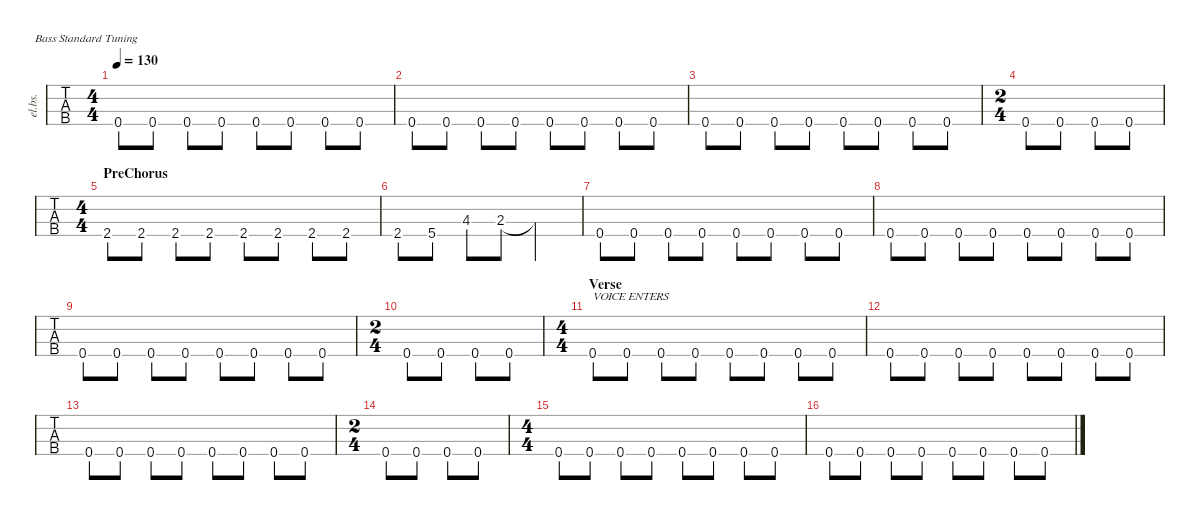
\defaultSystemsLayout 4
\hideDynamics
\bracketExtendMode nobrackets
\otherSystemsTrackNameOrientation horizontal
\track ("Electric Bass" "el.bs.") {instrument electricbassfinger}
\staff {tabs}
\tuning (G2 D2 A1 E1)
\ts (4 4)
\beaming (8 2 2 2 2)
\tempo 130
\clef f4
\ks c
0.4.8{dy mf} 0.4.8 0.4.8 0.4.8 0.4.8 0.4.8 0.4.8 0.4.8 |
0.4.8 0.4.8 0.4.8 0.4.8 0.4.8 0.4.8 0.4.8 0.4.8 |
0.4.8 0.4.8 0.4.8 0.4.8 0.4.8 0.4.8 0.4.8 0.4.8 |
\ts (2 4)
\beaming (8 2 2)
0.4.8 0.4.8 0.4.8 0.4.8 |
\ts (4 4)
\beaming (8 2 2 2 2)
\section ("" "PreChorus")
2.4{acc #}.8 2.4{acc #}.8 2.4{acc #}.8 2.4{acc #}.8 2.4{acc #}.8 2.4{acc #}.8 2.4{acc #}.8 2.4{acc #}.8 |
2.4{acc #}.8 5.4.8 4.3{acc #}.8 2.3.8 2.3{t}.2 |
0.4.8 0.4.8 0.4.8 0.4.8 0.4.8 0.4.8 0.4.8 0.4.8 |
0.4.8 0.4.8 0.4.8 0.4.8 0.4.8 0.4.8 0.4.8 0.4.8 |
0.4.8 0.4.8 0.4.8 0.4.8 0.4.8 0.4.8 0.4.8 0.4.8 |
\ts (2 4)
\beaming (8 2 2)
0.4.8 0.4.8 0.4.8 0.4.8 |
\ts (4 4)
\beaming (8 2 2 2 2)
\section ("" "Verse")
0.4.8{txt "VOICE ENTERS"} 0.4.8 0.4.8 0.4.8 0.4.8 0.4.8 0.4.8 0.4.8 |
0.4.8 0.4.8 0.4.8 0.4.8 0.4.8 0.4.8 0.4.8 0.4.8 |
0.4.8 0.4.8 0.4.8 0.4.8 0.4.8 0.4.8 0.4.8 0.4.8 |
\ts (2 4)
\beaming (8 2 2)
0.4.8 0.4.8 0.4.8 0.4.8 |
\ts (4 4)
\beaming (8 2 2 2 2)
0.4.8 0.4.8 0.4.8 0.4.8 0.4.8 0.4.8 0.4.8 0.4.8 |
0.4.8 0.4.8 0.4.8 0.4.8 0.4.8 0.4.8 0.4.8 0.4.8
